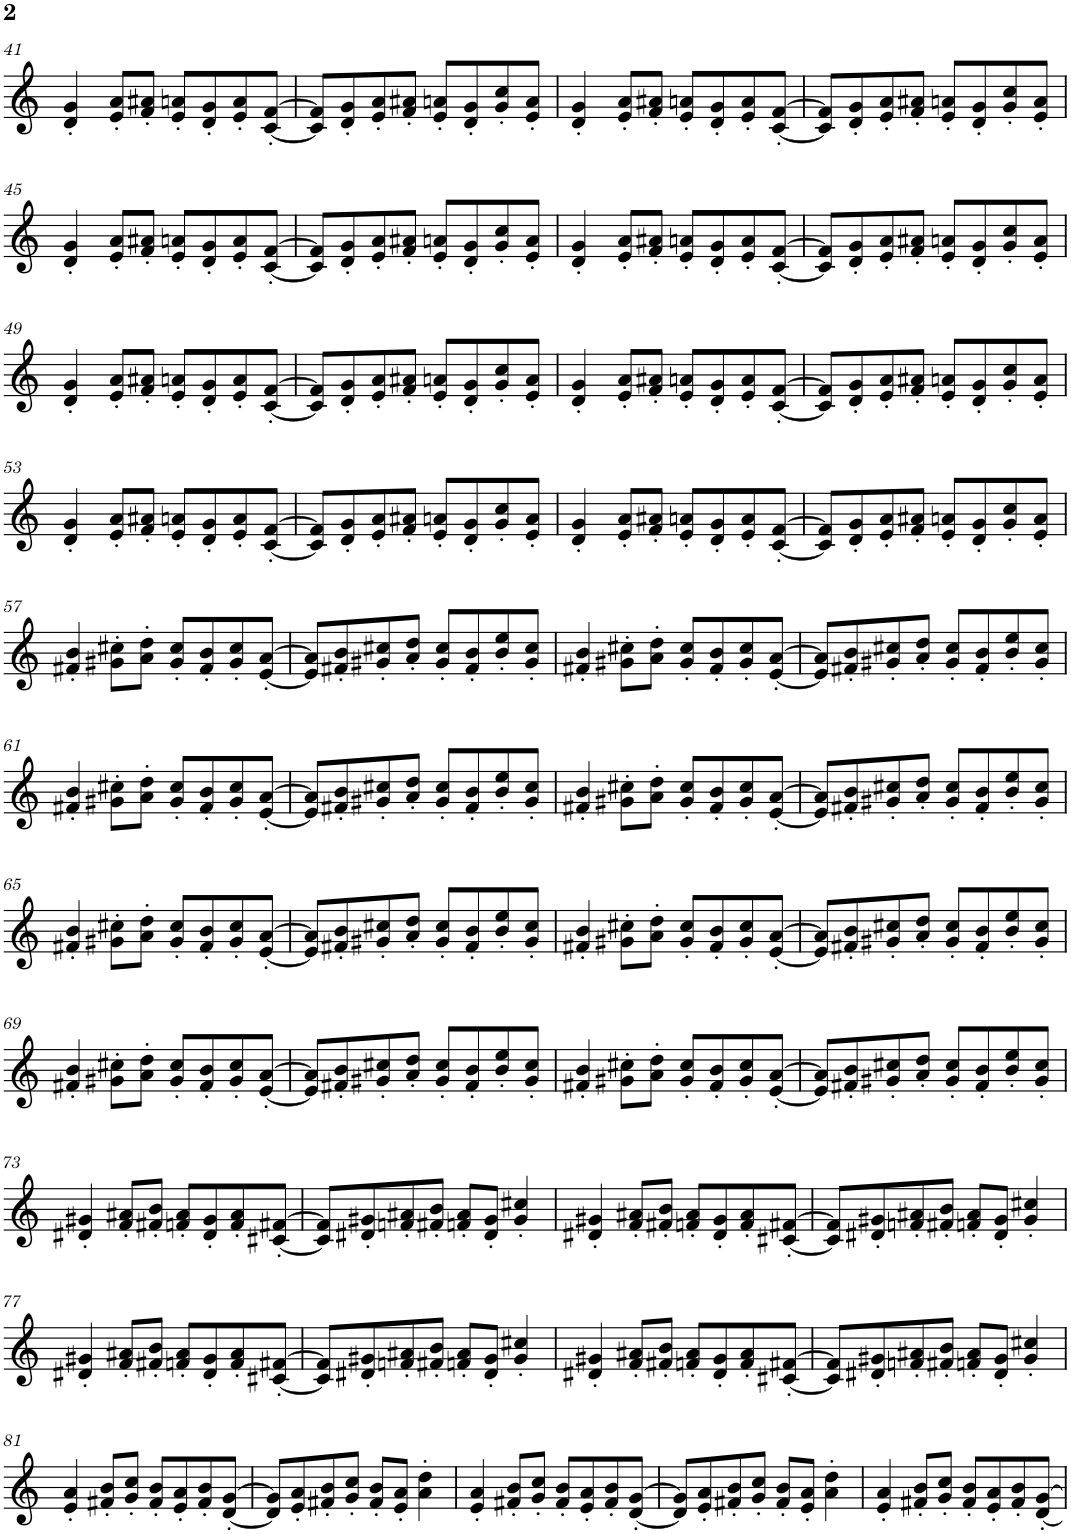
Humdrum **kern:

**kern
*part1
*staff1
*I"Violino
*I'Vno.
!!LO:PB:g=z
*clefG2
*k[]
*M4/4
=41
4d/' 4g/'
8e/' 8a/'L
8f/' 8a#X/'J
8e/' 8an/'L
8d/' 8g/'
8e/' 8a/'
[8c/' [8f/'J
=42
8c/] 8f/]L
8d/' 8g/'
8e/' 8a/'
8f/' 8a#X/'J
8e/' 8an/'L
8d/' 8g/'
8g/' 8cc/'
8e/' 8a/'J
=43
4d/' 4g/'
8e/' 8a/'L
8f/' 8a#X/'J
8e/' 8an/'L
8d/' 8g/'
8e/' 8a/'
[8c/' [8f/'J
=44
8c/] 8f/]L
8d/' 8g/'
8e/' 8a/'
8f/' 8a#X/'J
8e/' 8an/'L
8d/' 8g/'
8g/' 8cc/'
8e/' 8a/'J
!!LO:LB:g=z
=45
4d/' 4g/'
8e/' 8a/'L
8f/' 8a#X/'J
8e/' 8an/'L
8d/' 8g/'
8e/' 8a/'
[8c/' [8f/'J
=46
8c/] 8f/]L
8d/' 8g/'
8e/' 8a/'
8f/' 8a#X/'J
8e/' 8an/'L
8d/' 8g/'
8g/' 8cc/'
8e/' 8a/'J
=47
4d/' 4g/'
8e/' 8a/'L
8f/' 8a#X/'J
8e/' 8an/'L
8d/' 8g/'
8e/' 8a/'
[8c/' [8f/'J
=48
8c/] 8f/]L
8d/' 8g/'
8e/' 8a/'
8f/' 8a#X/'J
8e/' 8an/'L
8d/' 8g/'
8g/' 8cc/'
8e/' 8a/'J
!!LO:LB:g=z
=49
4d/' 4g/'
8e/' 8a/'L
8f/' 8a#X/'J
8e/' 8an/'L
8d/' 8g/'
8e/' 8a/'
[8c/' [8f/'J
=50
8c/] 8f/]L
8d/' 8g/'
8e/' 8a/'
8f/' 8a#X/'J
8e/' 8an/'L
8d/' 8g/'
8g/' 8cc/'
8e/' 8a/'J
=51
4d/' 4g/'
8e/' 8a/'L
8f/' 8a#X/'J
8e/' 8an/'L
8d/' 8g/'
8e/' 8a/'
[8c/' [8f/'J
=52
8c/] 8f/]L
8d/' 8g/'
8e/' 8a/'
8f/' 8a#X/'J
8e/' 8an/'L
8d/' 8g/'
8g/' 8cc/'
8e/' 8a/'J
!!LO:LB:g=z
=53
4d/' 4g/'
8e/' 8a/'L
8f/' 8a#X/'J
8e/' 8an/'L
8d/' 8g/'
8e/' 8a/'
[8c/' [8f/'J
=54
8c/] 8f/]L
8d/' 8g/'
8e/' 8a/'
8f/' 8a#X/'J
8e/' 8an/'L
8d/' 8g/'
8g/' 8cc/'
8e/' 8a/'J
=55
4d/' 4g/'
8e/' 8a/'L
8f/' 8a#X/'J
8e/' 8an/'L
8d/' 8g/'
8e/' 8a/'
[8c/' [8f/'J
=56
8c/] 8f/]L
8d/' 8g/'
8e/' 8a/'
8f/' 8a#X/'J
8e/' 8an/'L
8d/' 8g/'
8g/' 8cc/'
8e/' 8a/'J
!!LO:LB:g=z
=57
4f#X/' 4b/'
8g#X\' 8cc#X\'L
8a\' 8dd\'J
8g#/' 8cc#/'L
8f#/' 8b/'
8g#/' 8cc#/'
[8e/' [8a/'J
=58
8e/] 8a/]L
8f#X/' 8b/'
8g#X/' 8cc#X/'
8a/' 8dd/'J
8g#/' 8cc#/'L
8f#/' 8b/'
8b/' 8ee/'
8g#/' 8cc#/'J
=59
4f#X/' 4b/'
8g#X\' 8cc#X\'L
8a\' 8dd\'J
8g#/' 8cc#/'L
8f#/' 8b/'
8g#/' 8cc#/'
[8e/' [8a/'J
=60
8e/] 8a/]L
8f#X/' 8b/'
8g#X/' 8cc#X/'
8a/' 8dd/'J
8g#/' 8cc#/'L
8f#/' 8b/'
8b/' 8ee/'
8g#/' 8cc#/'J
!!LO:LB:g=z
=61
4f#X/' 4b/'
8g#X\' 8cc#X\'L
8a\' 8dd\'J
8g#/' 8cc#/'L
8f#/' 8b/'
8g#/' 8cc#/'
[8e/' [8a/'J
=62
8e/] 8a/]L
8f#X/' 8b/'
8g#X/' 8cc#X/'
8a/' 8dd/'J
8g#/' 8cc#/'L
8f#/' 8b/'
8b/' 8ee/'
8g#/' 8cc#/'J
=63
4f#X/' 4b/'
8g#X\' 8cc#X\'L
8a\' 8dd\'J
8g#/' 8cc#/'L
8f#/' 8b/'
8g#/' 8cc#/'
[8e/' [8a/'J
=64
8e/] 8a/]L
8f#X/' 8b/'
8g#X/' 8cc#X/'
8a/' 8dd/'J
8g#/' 8cc#/'L
8f#/' 8b/'
8b/' 8ee/'
8g#/' 8cc#/'J
!!LO:LB:g=z
=65
4f#X/' 4b/'
8g#X\' 8cc#X\'L
8a\' 8dd\'J
8g#/' 8cc#/'L
8f#/' 8b/'
8g#/' 8cc#/'
[8e/' [8a/'J
=66
8e/] 8a/]L
8f#X/' 8b/'
8g#X/' 8cc#X/'
8a/' 8dd/'J
8g#/' 8cc#/'L
8f#/' 8b/'
8b/' 8ee/'
8g#/' 8cc#/'J
=67
4f#X/' 4b/'
8g#X\' 8cc#X\'L
8a\' 8dd\'J
8g#/' 8cc#/'L
8f#/' 8b/'
8g#/' 8cc#/'
[8e/' [8a/'J
=68
8e/] 8a/]L
8f#X/' 8b/'
8g#X/' 8cc#X/'
8a/' 8dd/'J
8g#/' 8cc#/'L
8f#/' 8b/'
8b/' 8ee/'
8g#/' 8cc#/'J
!!LO:LB:g=z
=69
4f#X/' 4b/'
8g#X\' 8cc#X\'L
8a\' 8dd\'J
8g#/' 8cc#/'L
8f#/' 8b/'
8g#/' 8cc#/'
[8e/' [8a/'J
=70
8e/] 8a/]L
8f#X/' 8b/'
8g#X/' 8cc#X/'
8a/' 8dd/'J
8g#/' 8cc#/'L
8f#/' 8b/'
8b/' 8ee/'
8g#/' 8cc#/'J
=71
4f#X/' 4b/'
8g#X\' 8cc#X\'L
8a\' 8dd\'J
8g#/' 8cc#/'L
8f#/' 8b/'
8g#/' 8cc#/'
[8e/' [8a/'J
=72
8e/] 8a/]L
8f#X/' 8b/'
8g#X/' 8cc#X/'
8a/' 8dd/'J
8g#/' 8cc#/'L
8f#/' 8b/'
8b/' 8ee/'
8g#/' 8cc#/'J
!!LO:LB:g=z
=73
4d#X/' 4g#X/'
8f/' 8a#X/'L
8f#X/' 8b/'J
8fn/' 8a#/'L
8d#/' 8g#/'
8f/' 8a#/'
[8c#X/' [8f#X/'J
=74
8c#/] 8f#/]L
8d#X/' 8g#X/'
8fn/' 8a#X/'
8f#X/' 8b/'J
8fn/' 8a#/'L
8d#/' 8g#/'J
4g#/' 4cc#X/'
=75
4d#X/' 4g#X/'
8f/' 8a#X/'L
8f#X/' 8b/'J
8fn/' 8a#/'L
8d#/' 8g#/'
8f/' 8a#/'
[8c#X/' [8f#X/'J
=76
8c#/] 8f#/]L
8d#X/' 8g#X/'
8fn/' 8a#X/'
8f#X/' 8b/'J
8fn/' 8a#/'L
8d#/' 8g#/'J
4g#/' 4cc#X/'
!!LO:LB:g=z
=77
4d#X/' 4g#X/'
8f/' 8a#X/'L
8f#X/' 8b/'J
8fn/' 8a#/'L
8d#/' 8g#/'
8f/' 8a#/'
[8c#X/' [8f#X/'J
=78
8c#/] 8f#/]L
8d#X/' 8g#X/'
8fn/' 8a#X/'
8f#X/' 8b/'J
8fn/' 8a#/'L
8d#/' 8g#/'J
4g#/' 4cc#X/'
=79
4d#X/' 4g#X/'
8f/' 8a#X/'L
8f#X/' 8b/'J
8fn/' 8a#/'L
8d#/' 8g#/'
8f/' 8a#/'
[8c#X/' [8f#X/'J
=80
8c#/] 8f#/]L
8d#X/' 8g#X/'
8fn/' 8a#X/'
8f#X/' 8b/'J
8fn/' 8a#/'L
8d#/' 8g#/'J
4g#/' 4cc#X/'
!!LO:LB:g=z
=81
4e/' 4a/'
8f#X/' 8b/'L
8g/' 8cc/'J
8f#/' 8b/'L
8e/' 8a/'
8f#/' 8b/'
[8d/' [8g/'J
=82
8d/] 8g/]L
8e/' 8a/'
8f#X/' 8b/'
8g/' 8cc/'J
8f#/' 8b/'L
8e/' 8a/'J
4a\' 4dd\'
=83
4e/' 4a/'
8f#X/' 8b/'L
8g/' 8cc/'J
8f#/' 8b/'L
8e/' 8a/'
8f#/' 8b/'
[8d/' [8g/'J
=84
8d/] 8g/]L
8e/' 8a/'
8f#X/' 8b/'
8g/' 8cc/'J
8f#/' 8b/'L
8e/' 8a/'J
4a\' 4dd\'
=85
4e/' 4a/'
8f#X/' 8b/'L
8g/' 8cc/'J
8f#/' 8b/'L
8e/' 8a/'
8f#/' 8b/'
[8d/' [8g/'J
=
*-
